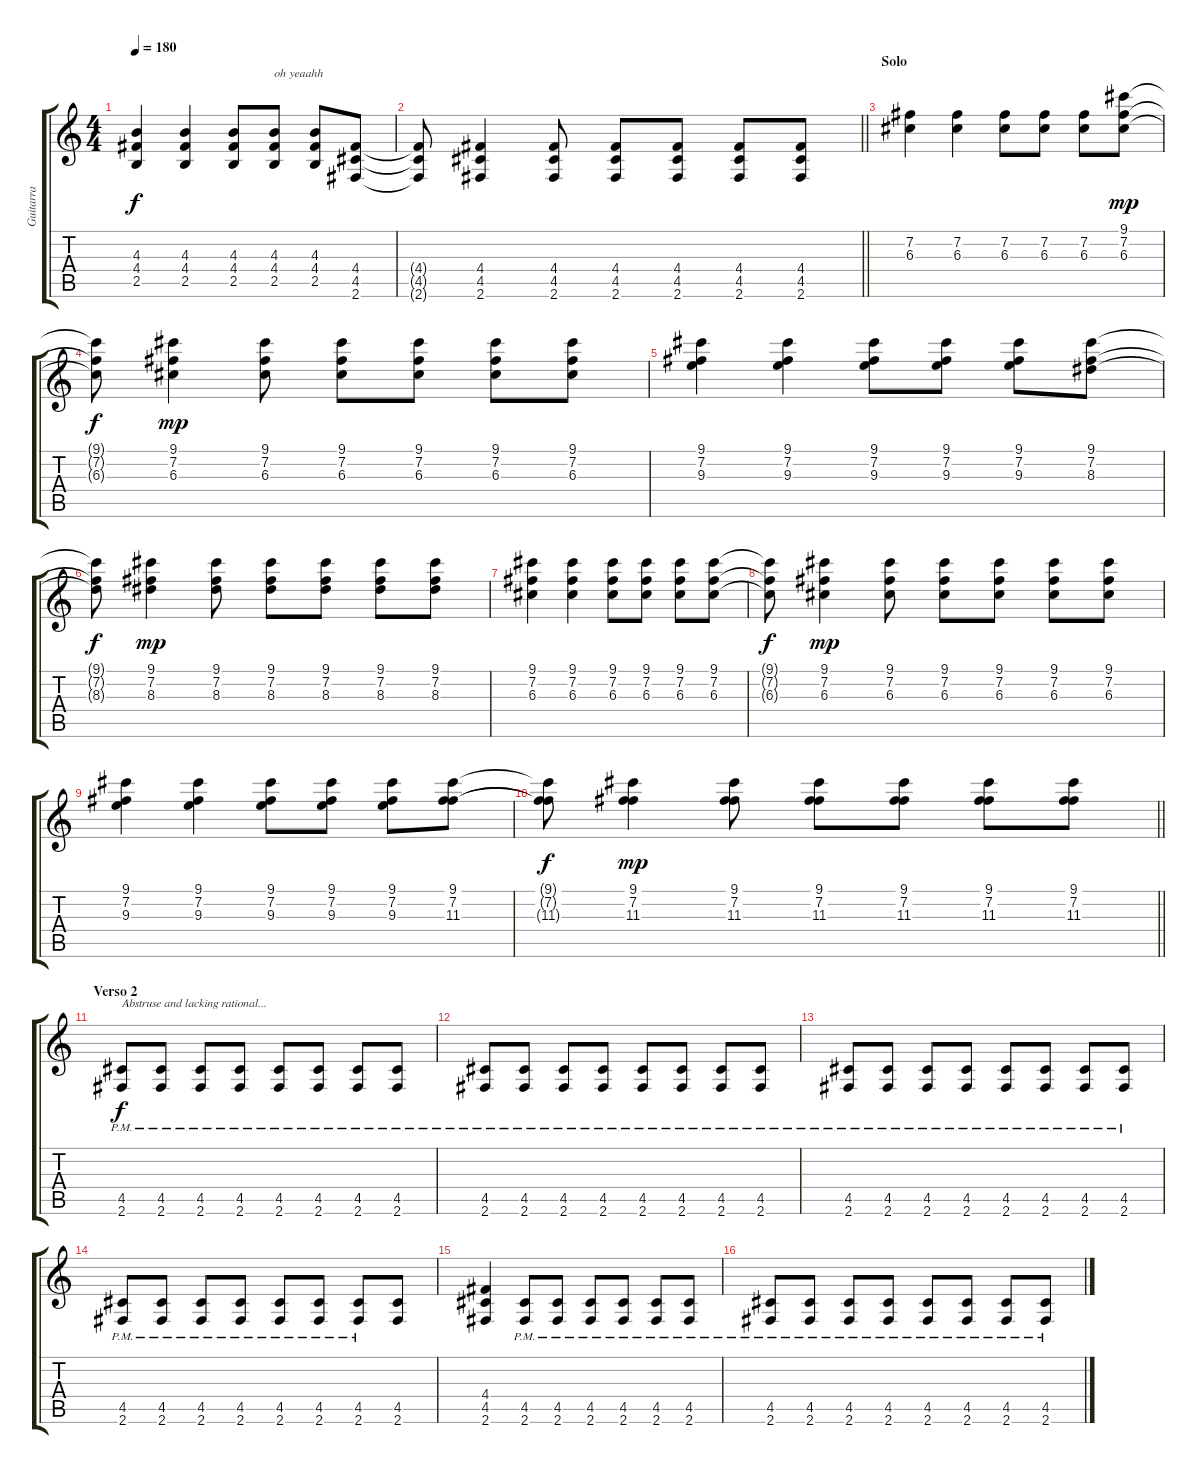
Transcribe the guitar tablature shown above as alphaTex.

\track ("Guitarra" "Guitarra") {instrument overdrivenguitar}
\staff {score tabs}
\tuning (E4 B3 G3 D3 A2 E2) {hide}
\ts (4 4)
\tempo 180
\clef g2
\ks c
(4.3 4.4 2.5).4{dy f} (4.3 4.4 2.5).4 (4.3 4.4 2.5).8 (4.3 4.4 2.5).8{txt "oh yeaahh"} (4.3 4.4 2.5).8 (4.4 4.5 2.6).8 |
\barLineRight lightlight
(4.4{t} 4.5{t} 2.6{t}).8 (4.4 4.5 2.6).4 (4.4 4.5 2.6).8 (4.4 4.5 2.6).8 (4.4 4.5 2.6).8 (4.4 4.5 2.6).8 (4.4 4.5 2.6).8 |
\section ("" "Solo")
(7.2 6.3).4 (7.2 6.3).4 (7.2 6.3).8 (7.2 6.3).8 (7.2 6.3).8 (9.1 7.2 6.3).8{dy mp} |
(9.1{t} 7.2{t} 6.3{t}).8{dy f} (9.1 7.2 6.3).4{dy mp} (9.1 7.2 6.3).8 (9.1 7.2 6.3).8 (9.1 7.2 6.3).8 (9.1 7.2 6.3).8 (9.1 7.2 6.3).8 |
(9.1 7.2 9.3).4 (9.1 7.2 9.3).4 (9.1 7.2 9.3).8 (9.1 7.2 9.3).8 (9.1 7.2 9.3).8 (9.1 7.2 8.3).8 |
(9.1{t} 7.2{t} 8.3{t}).8{dy f} (9.1 7.2 8.3).4{dy mp} (9.1 7.2 8.3).8 (9.1 7.2 8.3).8 (9.1 7.2 8.3).8 (9.1 7.2 8.3).8 (9.1 7.2 8.3).8 |
(9.1 7.2 6.3).4 (9.1 7.2 6.3).4 (9.1 7.2 6.3).8 (9.1 7.2 6.3).8 (9.1 7.2 6.3).8 (9.1 7.2 6.3).8 |
(9.1{t} 7.2{t} 6.3{t}).8{dy f} (9.1 7.2 6.3).4{dy mp} (9.1 7.2 6.3).8 (9.1 7.2 6.3).8 (9.1 7.2 6.3).8 (9.1 7.2 6.3).8 (9.1 7.2 6.3).8 |
(9.1 7.2 9.3).4 (9.1 7.2 9.3).4 (9.1 7.2 9.3).8 (9.1 7.2 9.3).8 (9.1 7.2 9.3).8 (9.1 7.2 11.3).8 |
\barLineRight lightlight
(9.1{t} 7.2{t} 11.3{t}).8{dy f} (9.1 7.2 11.3).4{dy mp} (9.1 7.2 11.3).8 (9.1 7.2 11.3).8 (9.1 7.2 11.3).8 (9.1 7.2 11.3).8 (9.1 7.2 11.3).8 |
\section ("" "Verso 2")
(4.5{pm} 2.6{pm}).8{txt "Abstruse and lacking rational..." dy f} (4.5{pm} 2.6{pm}).8 (4.5{pm} 2.6{pm}).8 (4.5{pm} 2.6{pm}).8 (4.5{pm} 2.6{pm}).8 (4.5{pm} 2.6{pm}).8 (4.5{pm} 2.6{pm}).8 (4.5{pm} 2.6{pm}).8 |
(4.5{pm} 2.6{pm}).8 (4.5{pm} 2.6{pm}).8 (4.5{pm} 2.6{pm}).8 (4.5{pm} 2.6{pm}).8 (4.5{pm} 2.6{pm}).8 (4.5{pm} 2.6{pm}).8 (4.5{pm} 2.6{pm}).8 (4.5{pm} 2.6{pm}).8 |
(4.5{pm} 2.6{pm}).8 (4.5{pm} 2.6{pm}).8 (4.5{pm} 2.6{pm}).8 (4.5{pm} 2.6{pm}).8 (4.5{pm} 2.6{pm}).8 (4.5{pm} 2.6{pm}).8 (4.5{pm} 2.6{pm}).8 (4.5{pm} 2.6{pm}).8 |
(4.5{pm} 2.6{pm}).8 (4.5{pm} 2.6{pm}).8 (4.5{pm} 2.6{pm}).8 (4.5{pm} 2.6{pm}).8 (4.5{pm} 2.6{pm}).8 (4.5{pm} 2.6{pm}).8 (4.5{pm} 2.6{pm}).8 (4.5 2.6).8 |
(4.4 4.5 2.6).4 (4.5{pm} 2.6{pm}).8 (4.5{pm} 2.6{pm}).8 (4.5{pm} 2.6{pm}).8 (4.5{pm} 2.6{pm}).8 (4.5{pm} 2.6{pm}).8 (4.5{pm} 2.6{pm}).8 |
(4.5{pm} 2.6{pm}).8 (4.5{pm} 2.6{pm}).8 (4.5{pm} 2.6{pm}).8 (4.5{pm} 2.6{pm}).8 (4.5{pm} 2.6{pm}).8 (4.5{pm} 2.6{pm}).8 (4.5{pm} 2.6{pm}).8 (4.5{pm} 2.6{pm}).8
